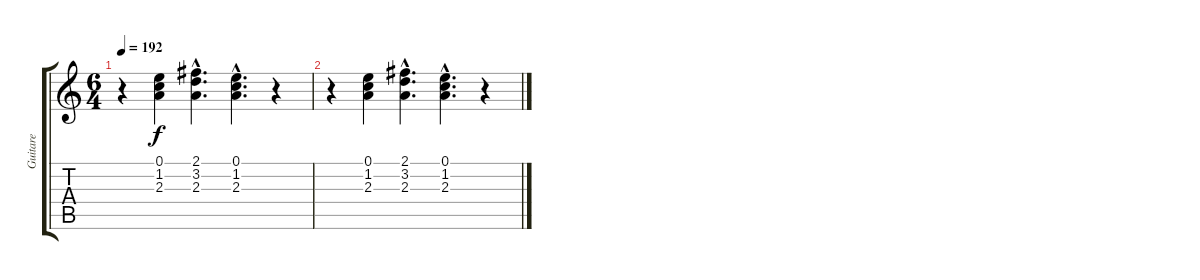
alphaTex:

\track ("Guitare" "Guitare") {instrument distortionguitar}
\staff {score tabs}
\tuning (E4 B3 G3 D3 A2 E2) {hide}
\ts (6 4)
\tempo 192
\clef g2
\ks c
r.4{dy f volume 1} (0.1 1.2 2.3).4 (2.1{hac} 3.2{hac} 2.3{hac}).4{d} (0.1{hac} 1.2{hac} 2.3{hac}).4{d} r.4 |
r.4 (0.1 1.2 2.3).4 (2.1{hac} 3.2{hac} 2.3{hac}).4{d} (0.1{hac} 1.2{hac} 2.3{hac}).4{d} r.4
